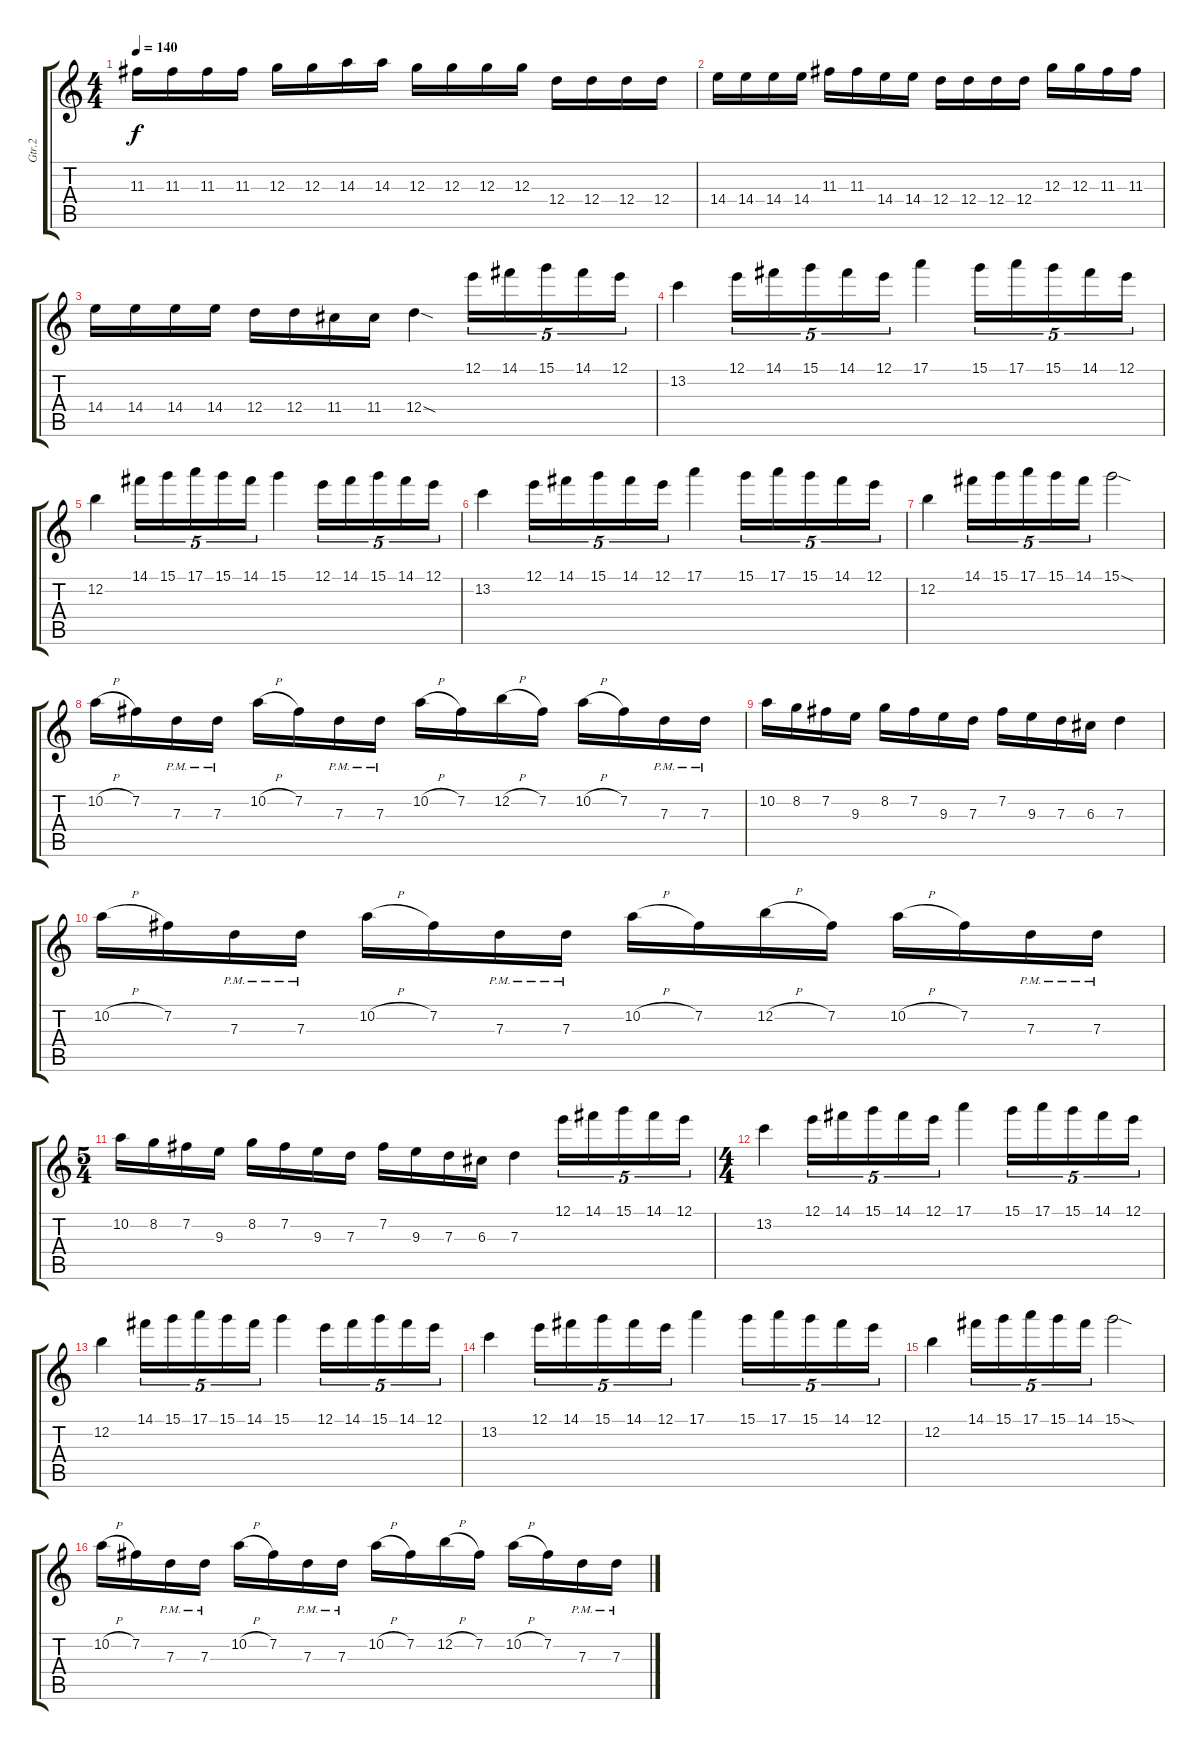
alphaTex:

\track ("Gtr.2" "Gtr.2") {instrument overdrivenguitar}
\staff {score tabs}
\tuning (E4 B3 G3 D3 A2 E2) {hide}
\ts (4 4)
\tempo 140
\clef g2
\ks c
11.3.16{dy f} 11.3.16 11.3.16 11.3.16 12.3.16 12.3.16 14.3.16 14.3.16 12.3.16 12.3.16 12.3.16 12.3.16 12.4.16 12.4.16 12.4.16 12.4.16 |
14.4.16 14.4.16 14.4.16 14.4.16 11.3.16 11.3.16 14.4.16 14.4.16 12.4.16 12.4.16 12.4.16 12.4.16 12.3.16 12.3.16 11.3.16 11.3.16 |
14.4.16 14.4.16 14.4.16 14.4.16 12.4.16 12.4.16 11.4.16 11.4.16 12.4{sod}.4 12.1.16{tu (5 4)} 14.1.16{tu (5 4)} 15.1.16{tu (5 4)} 14.1.16{tu (5 4)} 12.1.16{tu (5 4)} |
13.2.4 12.1.16{tu (5 4)} 14.1.16{tu (5 4)} 15.1.16{tu (5 4)} 14.1.16{tu (5 4)} 12.1.16{tu (5 4)} 17.1.4 15.1.16{tu (5 4)} 17.1.16{tu (5 4)} 15.1.16{tu (5 4)} 14.1.16{tu (5 4)} 12.1.16{tu (5 4)} |
12.2.4 14.1.16{tu (5 4)} 15.1.16{tu (5 4)} 17.1.16{tu (5 4)} 15.1.16{tu (5 4)} 14.1.16{tu (5 4)} 15.1.4 12.1.16{tu (5 4)} 14.1.16{tu (5 4)} 15.1.16{tu (5 4)} 14.1.16{tu (5 4)} 12.1.16{tu (5 4)} |
13.2.4 12.1.16{tu (5 4)} 14.1.16{tu (5 4)} 15.1.16{tu (5 4)} 14.1.16{tu (5 4)} 12.1.16{tu (5 4)} 17.1.4 15.1.16{tu (5 4)} 17.1.16{tu (5 4)} 15.1.16{tu (5 4)} 14.1.16{tu (5 4)} 12.1.16{tu (5 4)} |
12.2.4 14.1.16{tu (5 4)} 15.1.16{tu (5 4)} 17.1.16{tu (5 4)} 15.1.16{tu (5 4)} 14.1.16{tu (5 4)} 15.1{sod}.2 |
10.2{h}.16 7.2.16 7.3{pm}.16 7.3{pm}.16 10.2{h}.16 7.2.16 7.3{pm}.16 7.3{pm}.16 10.2{h}.16 7.2.16 12.2{h}.16 7.2.16 10.2{h}.16 7.2.16 7.3{pm}.16 7.3{pm}.16 |
10.2.16 8.2.16 7.2.16 9.3.16 8.2.16 7.2.16 9.3.16 7.3.16 7.2.16 9.3.16 7.3.16 6.3.16 7.3.4 |
10.2{h}.16 7.2.16 7.3{pm}.16 7.3{pm}.16 10.2{h}.16 7.2.16 7.3{pm}.16 7.3{pm}.16 10.2{h}.16 7.2.16 12.2{h}.16 7.2.16 10.2{h}.16 7.2.16 7.3{pm}.16 7.3{pm}.16 |
\ts (5 4)
10.2.16 8.2.16 7.2.16 9.3.16 8.2.16 7.2.16 9.3.16 7.3.16 7.2.16 9.3.16 7.3.16 6.3.16 7.3.4 12.1.16{tu (5 4)} 14.1.16{tu (5 4)} 15.1.16{tu (5 4)} 14.1.16{tu (5 4)} 12.1.16{tu (5 4)} |
\ts (4 4)
13.2.4 12.1.16{tu (5 4)} 14.1.16{tu (5 4)} 15.1.16{tu (5 4)} 14.1.16{tu (5 4)} 12.1.16{tu (5 4)} 17.1.4 15.1.16{tu (5 4)} 17.1.16{tu (5 4)} 15.1.16{tu (5 4)} 14.1.16{tu (5 4)} 12.1.16{tu (5 4)} |
12.2.4 14.1.16{tu (5 4)} 15.1.16{tu (5 4)} 17.1.16{tu (5 4)} 15.1.16{tu (5 4)} 14.1.16{tu (5 4)} 15.1.4 12.1.16{tu (5 4)} 14.1.16{tu (5 4)} 15.1.16{tu (5 4)} 14.1.16{tu (5 4)} 12.1.16{tu (5 4)} |
13.2.4 12.1.16{tu (5 4)} 14.1.16{tu (5 4)} 15.1.16{tu (5 4)} 14.1.16{tu (5 4)} 12.1.16{tu (5 4)} 17.1.4 15.1.16{tu (5 4)} 17.1.16{tu (5 4)} 15.1.16{tu (5 4)} 14.1.16{tu (5 4)} 12.1.16{tu (5 4)} |
12.2.4 14.1.16{tu (5 4)} 15.1.16{tu (5 4)} 17.1.16{tu (5 4)} 15.1.16{tu (5 4)} 14.1.16{tu (5 4)} 15.1{sod}.2 |
10.2{h}.16 7.2.16 7.3{pm}.16 7.3{pm}.16 10.2{h}.16 7.2.16 7.3{pm}.16 7.3{pm}.16 10.2{h}.16 7.2.16 12.2{h}.16 7.2.16 10.2{h}.16 7.2.16 7.3{pm}.16 7.3{pm}.16
